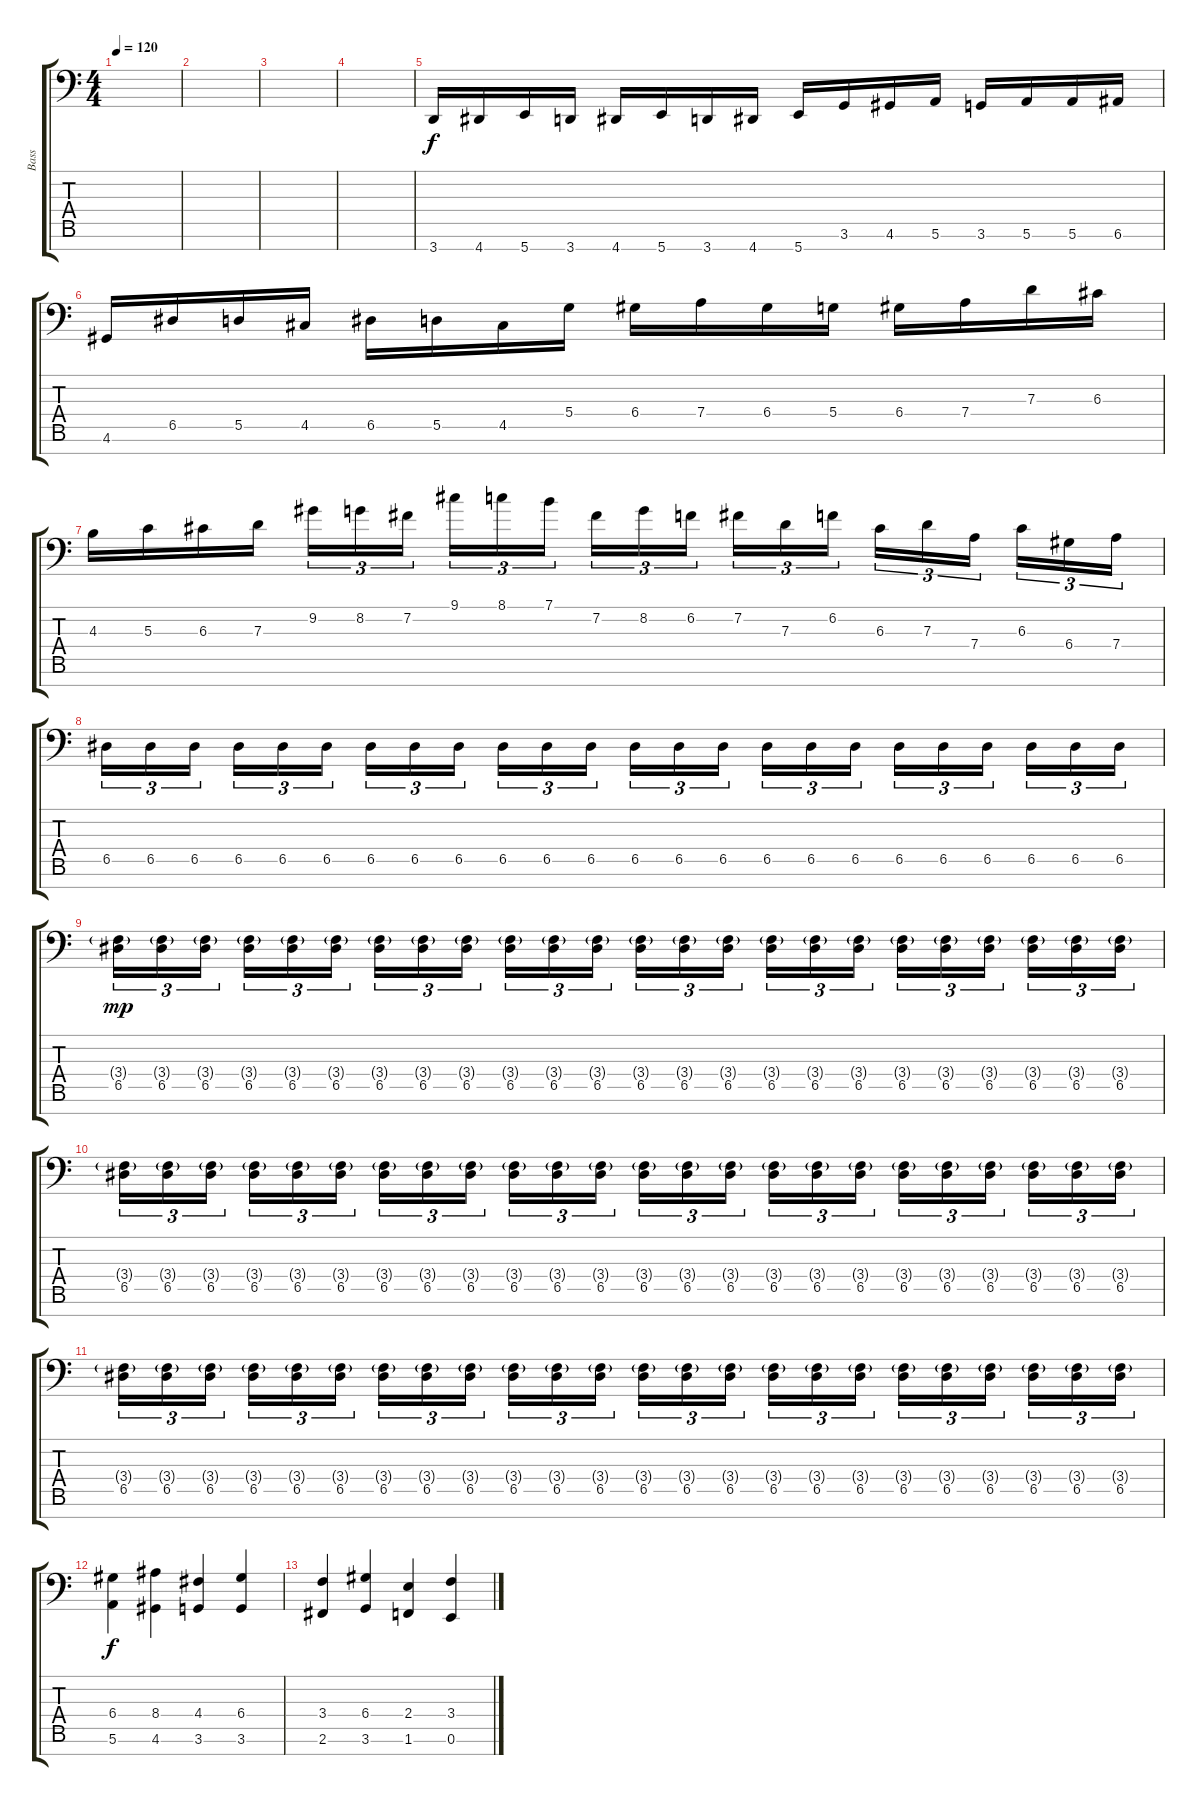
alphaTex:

\track ("Bass" "Bass") {instrument slapbass1}
\staff {score tabs}
\tuning (E3 B2 G2 D2 A1 E1 B0) {hide}
\ts (4 4)
\tempo 120
\clef f4
\ks c
|
|
|
|
3.7.16{instrument electricbasspick} 4.7.16 5.7.16 3.7.16 4.7.16 5.7.16 3.7.16 4.7.16 5.7.16 3.6.16 4.6.16 5.6.16 3.6.16 5.6.16 5.6.16 6.6.16 |
4.6.16 6.5.16 5.5.16 4.5.16 6.5.16 5.5.16 4.5.16 5.4.16 6.4.16 7.4.16 6.4.16 5.4.16 6.4.16 7.4.16 7.3.16 6.3.16 |
4.3.16 5.3.16 6.3.16 7.3.16 9.2.16{tu (3 2)} 8.2.16{tu (3 2)} 7.2.16{tu (3 2) beam splitsecondary} 9.1.16{tu (3 2)} 8.1.16{tu (3 2)} 7.1.16{tu (3 2)} 7.2.16{tu (3 2)} 8.2.16{tu (3 2)} 6.2.16{tu (3 2) beam splitsecondary} 7.2.16{tu (3 2)} 7.3.16{tu (3 2)} 6.2.16{tu (3 2)} 6.3.16{tu (3 2)} 7.3.16{tu (3 2)} 7.4.16{tu (3 2) beam splitsecondary} 6.3.16{tu (3 2)} 6.4.16{tu (3 2)} 7.4.16{tu (3 2)} |
6.5.16{tu (3 2)} 6.5.16{tu (3 2)} 6.5.16{tu (3 2) beam splitsecondary} 6.5.16{tu (3 2)} 6.5.16{tu (3 2)} 6.5.16{tu (3 2)} 6.5.16{tu (3 2)} 6.5.16{tu (3 2)} 6.5.16{tu (3 2) beam splitsecondary} 6.5.16{tu (3 2)} 6.5.16{tu (3 2)} 6.5.16{tu (3 2)} 6.5.16{tu (3 2)} 6.5.16{tu (3 2)} 6.5.16{tu (3 2) beam splitsecondary} 6.5.16{tu (3 2)} 6.5.16{tu (3 2)} 6.5.16{tu (3 2)} 6.5.16{tu (3 2)} 6.5.16{tu (3 2)} 6.5.16{tu (3 2) beam splitsecondary} 6.5.16{tu (3 2)} 6.5.16{tu (3 2)} 6.5.16{tu (3 2)} |
(3.4{g} 6.5).16{tu (3 2) dy mp} (3.4{g} 6.5).16{tu (3 2)} (3.4{g} 6.5).16{tu (3 2) beam splitsecondary} (3.4{g} 6.5).16{tu (3 2)} (3.4{g} 6.5).16{tu (3 2)} (3.4{g} 6.5).16{tu (3 2)} (3.4{g} 6.5).16{tu (3 2)} (3.4{g} 6.5).16{tu (3 2)} (3.4{g} 6.5).16{tu (3 2) beam splitsecondary} (3.4{g} 6.5).16{tu (3 2)} (3.4{g} 6.5).16{tu (3 2)} (3.4{g} 6.5).16{tu (3 2)} (3.4{g} 6.5).16{tu (3 2)} (3.4{g} 6.5).16{tu (3 2)} (3.4{g} 6.5).16{tu (3 2) beam splitsecondary} (3.4{g} 6.5).16{tu (3 2)} (3.4{g} 6.5).16{tu (3 2)} (3.4{g} 6.5).16{tu (3 2)} (3.4{g} 6.5).16{tu (3 2)} (3.4{g} 6.5).16{tu (3 2)} (3.4{g} 6.5).16{tu (3 2) beam splitsecondary} (3.4{g} 6.5).16{tu (3 2)} (3.4{g} 6.5).16{tu (3 2)} (3.4{g} 6.5).16{tu (3 2)} |
(3.4{g} 6.5).16{tu (3 2)} (3.4{g} 6.5).16{tu (3 2)} (3.4{g} 6.5).16{tu (3 2) beam splitsecondary} (3.4{g} 6.5).16{tu (3 2)} (3.4{g} 6.5).16{tu (3 2)} (3.4{g} 6.5).16{tu (3 2)} (3.4{g} 6.5).16{tu (3 2)} (3.4{g} 6.5).16{tu (3 2)} (3.4{g} 6.5).16{tu (3 2) beam splitsecondary} (3.4{g} 6.5).16{tu (3 2)} (3.4{g} 6.5).16{tu (3 2)} (3.4{g} 6.5).16{tu (3 2)} (3.4{g} 6.5).16{tu (3 2)} (3.4{g} 6.5).16{tu (3 2)} (3.4{g} 6.5).16{tu (3 2) beam splitsecondary} (3.4{g} 6.5).16{tu (3 2)} (3.4{g} 6.5).16{tu (3 2)} (3.4{g} 6.5).16{tu (3 2)} (3.4{g} 6.5).16{tu (3 2)} (3.4{g} 6.5).16{tu (3 2)} (3.4{g} 6.5).16{tu (3 2) beam splitsecondary} (3.4{g} 6.5).16{tu (3 2)} (3.4{g} 6.5).16{tu (3 2)} (3.4{g} 6.5).16{tu (3 2)} |
(3.4{g} 6.5).16{tu (3 2)} (3.4{g} 6.5).16{tu (3 2)} (3.4{g} 6.5).16{tu (3 2) beam splitsecondary} (3.4{g} 6.5).16{tu (3 2)} (3.4{g} 6.5).16{tu (3 2)} (3.4{g} 6.5).16{tu (3 2)} (3.4{g} 6.5).16{tu (3 2)} (3.4{g} 6.5).16{tu (3 2)} (3.4{g} 6.5).16{tu (3 2) beam splitsecondary} (3.4{g} 6.5).16{tu (3 2)} (3.4{g} 6.5).16{tu (3 2)} (3.4{g} 6.5).16{tu (3 2)} (3.4{g} 6.5).16{tu (3 2)} (3.4{g} 6.5).16{tu (3 2)} (3.4{g} 6.5).16{tu (3 2) beam splitsecondary} (3.4{g} 6.5).16{tu (3 2)} (3.4{g} 6.5).16{tu (3 2)} (3.4{g} 6.5).16{tu (3 2)} (3.4{g} 6.5).16{tu (3 2)} (3.4{g} 6.5).16{tu (3 2)} (3.4{g} 6.5).16{tu (3 2) beam splitsecondary} (3.4{g} 6.5).16{tu (3 2)} (3.4{g} 6.5).16{tu (3 2)} (3.4{g} 6.5).16{tu (3 2)} |
(6.4 5.6).4{dy f} (8.4 4.6).4 (4.4 3.6).4 (6.4 3.6).4 |
(3.4 2.6).4 (6.4 3.6).4 (2.4 1.6).4 (3.4 0.6).4
